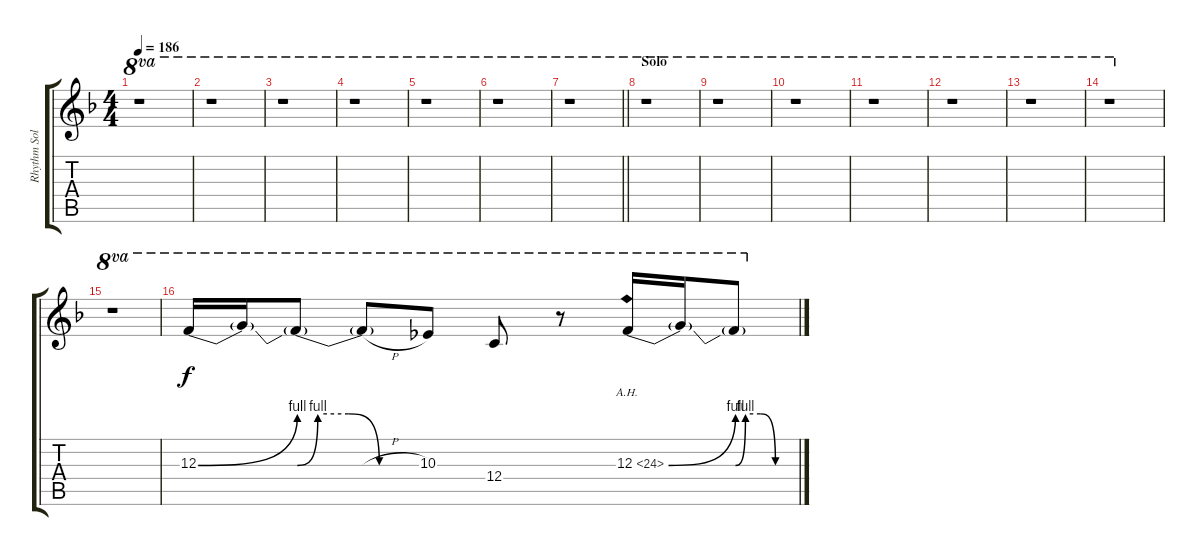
\track ("Rhythm Solo" "Rhythm Sol") {instrument overdrivenguitar}
\staff {score tabs}
\tuning (D4 A3 F3 C3 G2 C2) {hide}
\ts (4 4)
\tempo 186
\clef g2
\ks f
r.1{ot 8va dy f} |
r.1{ot 8va} |
r.1{ot 8va} |
r.1{ot 8va} |
r.1{ot 8va} |
r.1{ot 8va} |
\barLineRight lightlight
r.1{ot 8va} |
\section ("" "Solo")
r.1{ot 8va} |
r.1{ot 8va} |
r.1{ot 8va} |
r.1{ot 8va} |
r.1{ot 8va} |
r.1{ot 8va} |
r.1{ot 8va} |
r.1{ot 8va} |
12.3{be (bend 0 0 60 4)}.16{ot 8va} 12.3{t}.16{ot 8va} 12.3{be (custom 0 0 10 4 25 4 40 0 60 0) t}.8{ot 8va} 12.3{h t}.8{ot 8va} 10.3.8{ot 8va} 12.4.8{ot 8va} r.8{ot 8va} 12.3{be (bend 0 0 60 4) ah 12}.16{ot 8va} 12.3{t}.16{ot 8va} 12.3{be (custom 0 0 10 4 25 4 40 0 60 0) t}.8{ot 8va}
